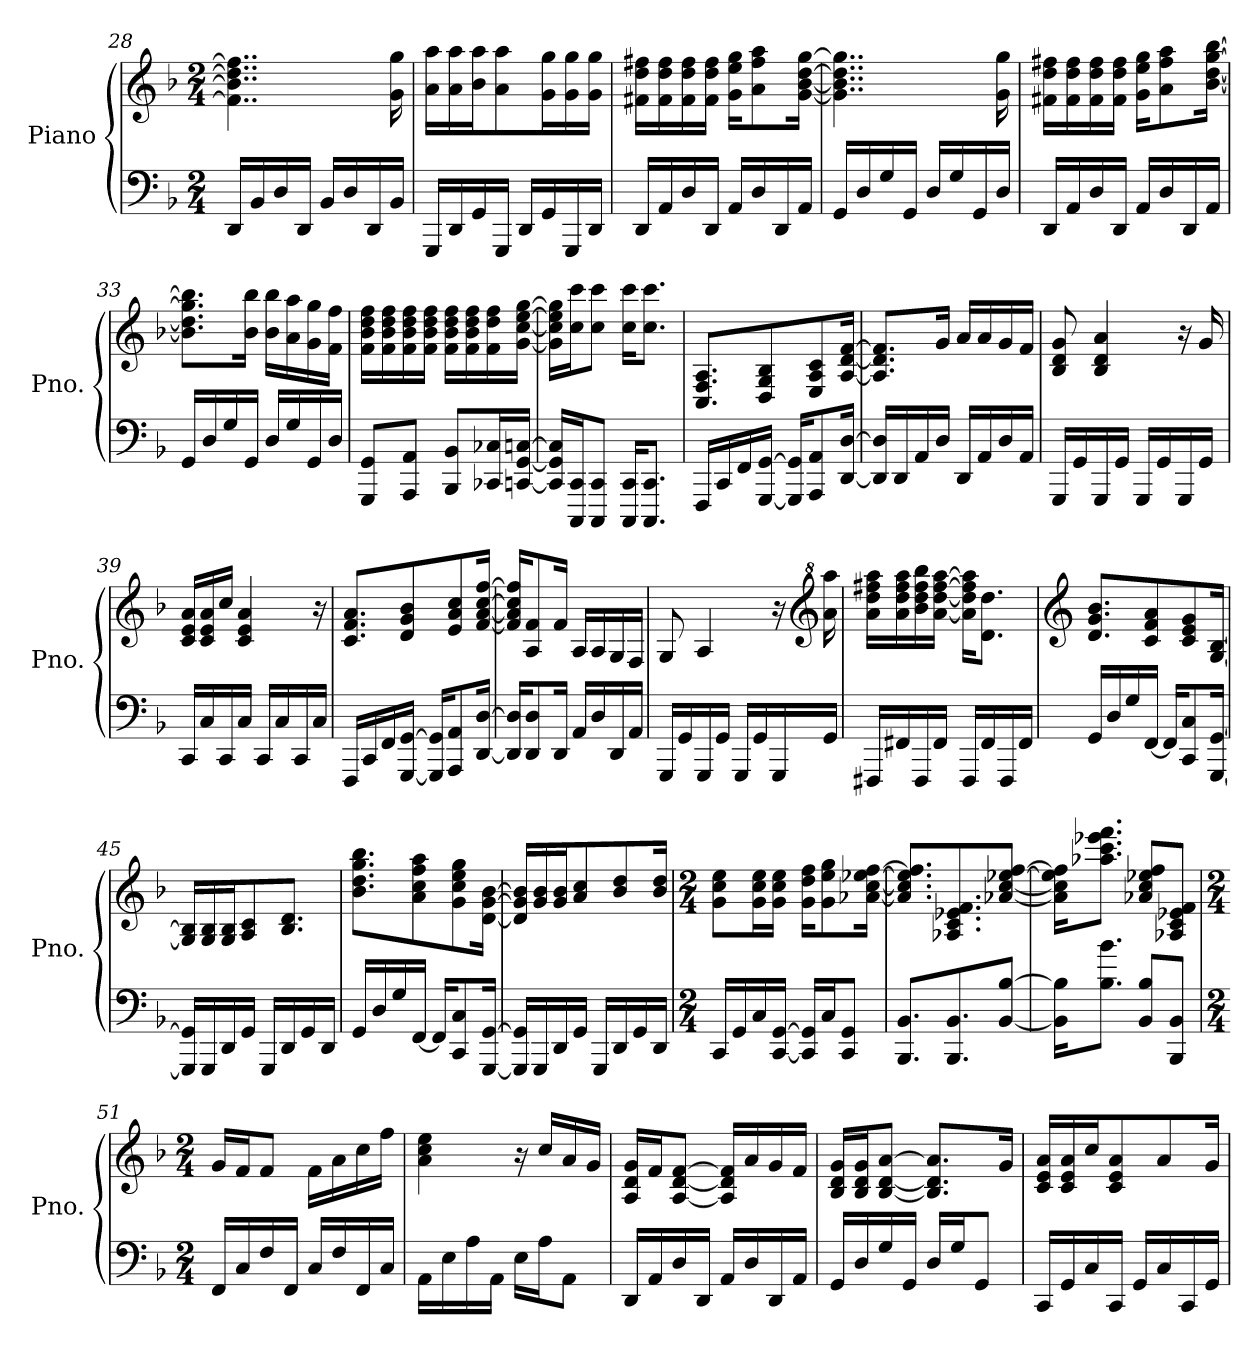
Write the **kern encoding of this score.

**kern	**kern
*part1	*part1
*staff2	*staff1
*I"Piano	*
*I'Pno.	*
*clefF4	*clefG2
*k[b-]	*k[b-]
*M2/4	*M2/4
=28	=28
16DD/LL	4..f\] 4..b-\] 4..dd\] 4..ff\]
16BB-/	.
16D/	.
16DD/JJ	.
16BB-/LL	.
16D/	.
16DD/	.
16BB-/JJ	16g\ 16gg\
!!LO:LB:g=z
=29	=29
16GGG/LL	16a\ 16aa\LL
16DD/	16a\ 16aa\
16GG/	16b-\ 16aa\J
16GGG/JJ	8a\ 8aa\
16DD/LL	.
16GG/	16g\ 16gg\L
16GGG/	16g\ 16gg\
16DD/JJ	16g\ 16gg\JJ
=30	=30
16DD/LL	16f#X\ 16dd\ 16ff#X\LL
16AA/	16f#\ 16dd\ 16ff#\
16D/	16f#\ 16dd\ 16ff#\
16DD/JJ	16f#\ 16dd\ 16ff#\JJ
16AA/LL	16g\ 16ee\ 16gg\KL
16D/	8a\ 8ff#\ 8aa\
16DD/	.
16AA/JJ	[16g\ [16b-\ [16dd\ [16gg\Jk
=31	=31
16GG/LL	4..g\] 4..b-\] 4..dd\] 4..gg\]
16D/	.
16G/	.
16GG/JJ	.
16D/LL	.
16G/	.
16GG/	.
16D/JJ	16g\ 16gg\
=32	=32
16DD/LL	16f#X\ 16dd\ 16ff#X\LL
16AA/	16f#\ 16dd\ 16ff#\
16D/	16f#\ 16dd\ 16ff#\
16DD/JJ	16f#\ 16dd\ 16ff#\JJ
16AA/LL	16g\ 16ee\ 16gg\KL
16D/	8a\ 8ff#\ 8aa\
16DD/	.
16AA/JJ	[16b-\ [16dd\ [16gg\ [16bb-\Jk
=33	=33
16GG/LL	8.b-\] 8.dd\] 8.gg\] 8.bb-\]L
16D/	.
16G/	.
16GG/JJ	16b-\ 16bb-\Jk
16D/LL	16b-\ 16bb-\LL
16G/	16a\ 16aa\
16GG/	16g\ 16gg\
16D/JJ	16f\ 16ff\JJ
!!LO:PB:g=z
=34	=34
8GGG/ 8GG/L	16f\ 16b-\ 16dd\ 16ff\LL
.	16f\ 16b-\ 16dd\ 16ff\
8AAA/ 8AA/J	16f\ 16b-\ 16dd\ 16ff\
.	16f\ 16b-\ 16dd\ 16ff\JJ
8BBB-/ 8BB-/L	16f\ 16b-\ 16dd\ 16ff\LL
.	16f\ 16b-\ 16dd\ 16ff\
16CC-X/ 16C-X/L	16f\ 16dd\ 16ff\
[16CCn/ [16GG/ [16Cn/JJ	[16g\ [16cc\ [16ee\ [16gg\JJ
=35	=35
16CC/] 16GG/] 16C/]LL	16g\] 16cc\] 16ee\] 16gg\]LL
16CCC/ 16CC/J	16cc\ 16ccc\J
8CCC/ 8CC/J	8cc\ 8ccc\J
16CCC/ 16CC/KL	16cc\ 16ccc\KL
8.CCC/ 8.CC/J	8.cc\ 8.ccc\J
=36	=36
16FFF/LL	8.C/ 8.F/ 8.A/L
16CC/	.
16FF/	.
[16GGG/ [16GG/JJ	8D/ 8G/ 8B-/
16GGG/] 16GG/]KL	.
8AAA/ 8AA/	8E/ 8A/ 8c/
[16DD/ [16D/Jk	[16A/ [16d/ [16f/Jk
=37	=37
16DD/] 16D/]LL	8.A/] 8.d/] 8.f/]L
16DD/	.
16AA/	.
16D/JJ	16g/Jk
16DD/LL	16a/LL
16AA/	16a/
16D/	16g/
16AA/JJ	16f/JJ
=38	=38
16GGG/LL	8B-/ 8d/ 8g/
16GG/	.
16GGG/	4B-/ 4d/ 4a/
16GG/JJ	.
16GGG/LL	.
16GG/	.
16GGG/	16r
16GG/JJ	16g/
!!LO:LB:g=z
=39	=39
16CC/LL	16c/ 16e/ 16a/LL
16C/	16c/ 16e/ 16a/
16CC/	16cc/JJ
16C/JJ	4c/ 4e/ 4a/
16CC/LL	.
16C/	.
16CC/	.
16C/JJ	16r
=40	=40
16FFF/LL	8.c/ 8.f/ 8.a/L
16CC/	.
16FF/	.
[16GGG/ [16GG/JJ	8d/ 8g/ 8b-/
16GGG/] 16GG/]KL	.
8AAA/ 8AA/	8e/ 8a/ 8cc/
[16DD/ [16D/Jk	[16f/ [16a/ [16cc/ [16ff/Jk
=41	=41
16DD/] 16D/]KL	16f/] 16a/] 16cc/] 16ff/]KL
8DD/ 8D/	8A/ 8f/
16DD/Jk	16f/Jk
16AA/LL	16A/LL
16D/	16A/
16DD/	16G/
16AA/JJ	16F/JJ
=42	=42
16GGG/LL	8G/
16GG/	.
16GGG/	4A/
16GG/JJ	.
16GGG/LL	.
16GG/	.
16GGG/	16r
*	*clefG^2
16GG/JJ	16aa\ 16aaa\
=43	=43
16FFF#X/LL	16aa\ 16ddd\ 16fff#X\ 16aaa\LL
16FF#X/	16aa\ 16ddd\ 16fff#\ 16aaa\
16FFF#/	16bb-\ 16ddd\ 16fff#\ 16bbb-\
16FF#/JJ	[16aa\ [16ddd\ [16fff#\ [16aaa\JJ
16FFF#/LL	16aa\] 16ddd\] 16fff#\] 16aaa\]KL
16FF#/	8.dd\ 8.ddd\J
16FFF#/	.
16FF#/JJ	.
!!LO:LB:g=z
=44	=44
*	*clefG2
16GG/LL	8.d/ 8.g/ 8.b-/L
16D/	.
16G/	.
[16FF/JJ	8c/ 8f/ 8a/
16FF/KL]	.
8CC/ 8C/	8c/ 8e/ 8g/
[16GGG/ [16GG/Jk	[16G/ [16B-/Jk
=45	=45
16GGG/] 16GG/]LL	16G/] 16B-/]LL
16GGG/	16G/ 16B-/
16DD/	16G/ 16B-/J
16GG/JJ	8A/ 8c/
16GGG/LL	.
16DD/	8.B-/ 8.d/J
16GG/	.
16DD/JJ	.
=46	=46
16GG/LL	8.b-\ 8.dd\ 8.gg\ 8.bb-\L
16D/	.
16G/	.
[16FF/JJ	8a\ 8cc\ 8ff\ 8aa\
16FF/KL]	.
8CC/ 8C/	8g\ 8cc\ 8ee\ 8gg\
[16GGG/ [16GG/Jk	[16d\ [16g\ [16b-\Jk
=47	=47
16GGG/] 16GG/]LL	16d/] 16g/] 16b-/]LL
16GGG/	16g/ 16b-/
16DD/	16g/ 16b-/J
16GG/JJ	8a/ 8cc/
16GGG/LL	.
16DD/	8b-/ 8dd/
16GG/	.
16DD/JJ	16b-/ 16dd/Jk
=48	=48
*M2/4	*M2/4
16CC/LL	8g\ 8cc\ 8ee\L
16GG/	.
16C/	16g\ 16cc\ 16ee\L
[16CC/ [16GG/JJ	16g\ 16cc\ 16ee\JJ
16CC/] 16GG/]LL	16g\ 16dd\ 16ff\KL
16C/J	8g\ 8ee\ 8gg\
8CC/ 8GG/J	.
.	[16a-X\ [16cc\ [16ee-X\ [16ff\Jk
!!LO:LB:g=z
=49	=49
8.BBB-/ 8.BB-/L	8.a-/] 8.cc/] 8.ee-/] 8.ff/]L
8.BBB-/ 8.BB-/	8.A-X/ 8.c/ 8.e-X/ 8.f/
[8BB-/ [8B-/J	[8a-X/ [8cc/ [8ee-X/ [8ff/J
=50	=50
16BB-\] 16B-\]KL	16a-\] 16cc\] 16ee-\] 16ff\]KL
8.B-\ 8.b-\J	8.aa-X\ 8.ccc\ 8.eee-X\ 8.fff\J
8BB-/ 8B-/L	8a-X/ 8cc/ 8ee-X/ 8ff/L
8BBB-/ 8BB-/J	8A-X/ 8c/ 8e-X/ 8f/J
=51	=51
*M2/4	*M2/4
16FF/LL	16g/LL
16C/	16f/J
16F/	8f/J
16FF/JJ	.
16C/LL	16f\LL
16F/	16a\
16FF/	16cc\
16C/JJ	16ff\JJ
=52	=52
16AA\LL	4a\ 4cc\ 4ee\
16E\	.
16A\	.
16AA\JJ	.
16E\LL	16r
16A\J	16cc/LL
8AA\J	16a/
.	16g/JJ
=53	=53
16DD/LL	16A/ 16d/ 16g/LL
16AA/	16f/J
16D/	[8A/ [8d/ [8f/J
16DD/JJ	.
16AA/LL	16A/] 16d/] 16f/]LL
16D/	16a/
16DD/	16g/
16AA/JJ	16f/JJ
!!LO:LB:g=z
=54	=54
16GG/LL	16B-/ 16d/ 16g/LL
16D/	16B-/ 16d/ 16g/J
16G/	[8B-/ [8d/ [8a/J
16GG/JJ	.
16D/LL	8.B-/] 8.d/] 8.a/]L
16G/J	.
8GG/J	.
.	16g/Jk
=55	=55
16CC/LL	16c/ 16e/ 16a/LL
16GG/	16c/ 16e/ 16a/
16C/	16cc/J
16CC/JJ	8c/ 8e/ 8a/
16GG/LL	.
16C/	8a/
16CC/	.
16GG/JJ	16g/Jk
=	=
*-	*-
